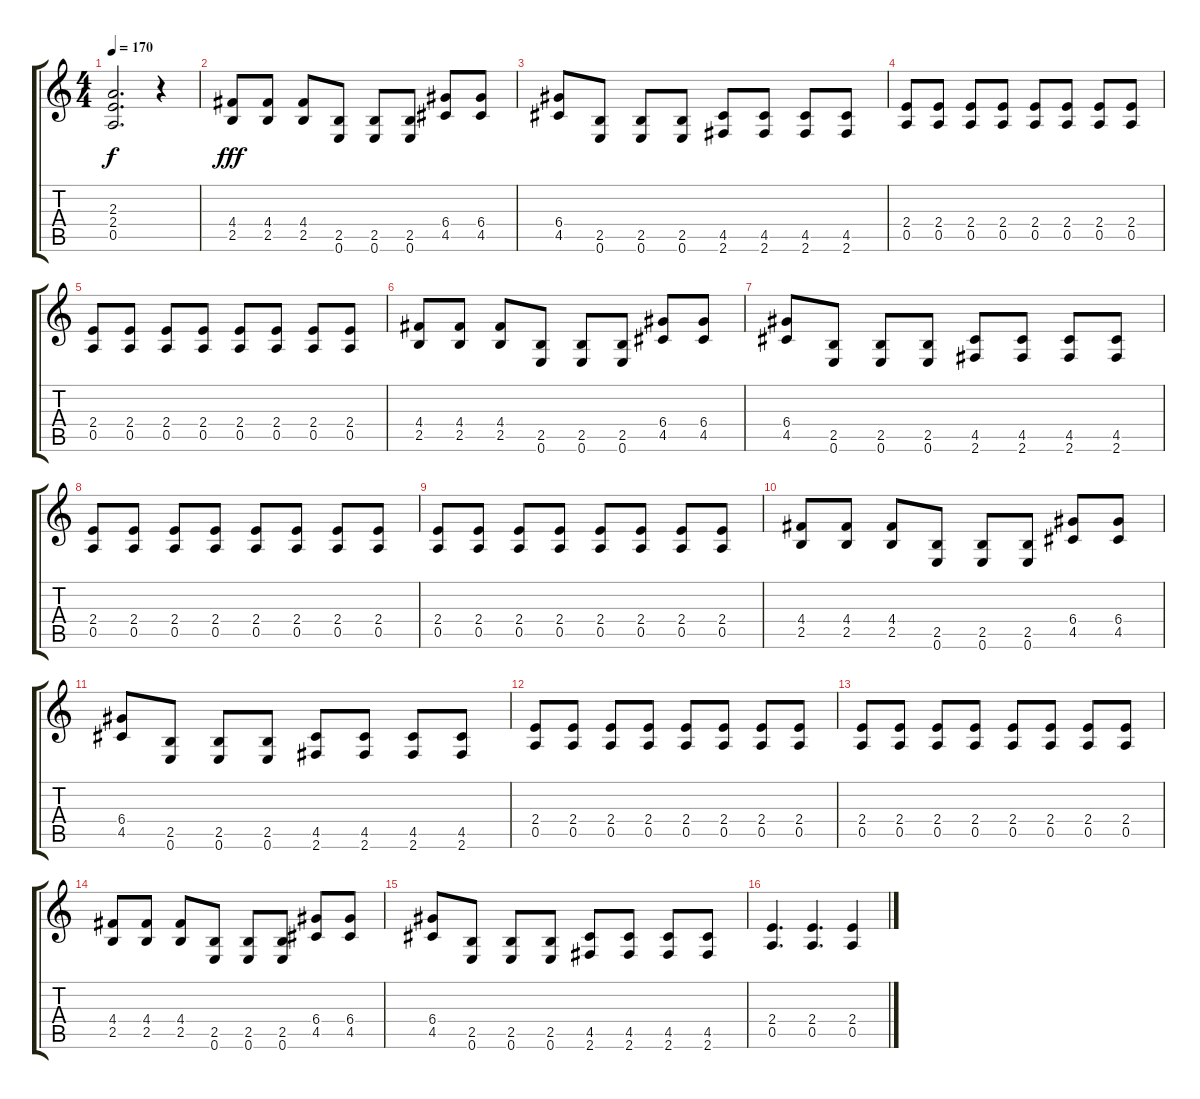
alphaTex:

\track "" {instrument distortionguitar}
\staff {score tabs}
\tuning (E4 B3 G3 D3 A2 E2) {hide}
\ts (4 4)
\tempo 170
\clef g2
\ks c
(2.3{t} 2.4{t} 0.5{t}).2{d dy f} r.4 |
(4.4 2.5).8{dy fff} (4.4 2.5).8 (4.4 2.5).8 (2.5 0.6).8 (2.5 0.6).8 (2.5 0.6).8 (6.4 4.5).8 (6.4 4.5).8 |
(6.4 4.5).8 (2.5 0.6).8 (2.5 0.6).8 (2.5 0.6).8 (4.5 2.6).8 (4.5 2.6).8 (4.5 2.6).8 (4.5 2.6).8 |
(2.4 0.5).8 (2.4 0.5).8 (2.4 0.5).8 (2.4 0.5).8 (2.4 0.5).8 (2.4 0.5).8 (2.4 0.5).8 (2.4 0.5).8 |
(2.4 0.5).8 (2.4 0.5).8 (2.4 0.5).8 (2.4 0.5).8 (2.4 0.5).8 (2.4 0.5).8 (2.4 0.5).8 (2.4 0.5).8 |
(4.4 2.5).8 (4.4 2.5).8 (4.4 2.5).8 (2.5 0.6).8 (2.5 0.6).8 (2.5 0.6).8 (6.4 4.5).8 (6.4 4.5).8 |
(6.4 4.5).8 (2.5 0.6).8 (2.5 0.6).8 (2.5 0.6).8 (4.5 2.6).8 (4.5 2.6).8 (4.5 2.6).8 (4.5 2.6).8 |
(2.4 0.5).8 (2.4 0.5).8 (2.4 0.5).8 (2.4 0.5).8 (2.4 0.5).8 (2.4 0.5).8 (2.4 0.5).8 (2.4 0.5).8 |
(2.4 0.5).8 (2.4 0.5).8 (2.4 0.5).8 (2.4 0.5).8 (2.4 0.5).8 (2.4 0.5).8 (2.4 0.5).8 (2.4 0.5).8 |
(4.4 2.5).8 (4.4 2.5).8 (4.4 2.5).8 (2.5 0.6).8 (2.5 0.6).8 (2.5 0.6).8 (6.4 4.5).8 (6.4 4.5).8 |
(6.4 4.5).8 (2.5 0.6).8 (2.5 0.6).8 (2.5 0.6).8 (4.5 2.6).8 (4.5 2.6).8 (4.5 2.6).8 (4.5 2.6).8 |
(2.4 0.5).8 (2.4 0.5).8 (2.4 0.5).8 (2.4 0.5).8 (2.4 0.5).8 (2.4 0.5).8 (2.4 0.5).8 (2.4 0.5).8 |
(2.4 0.5).8 (2.4 0.5).8 (2.4 0.5).8 (2.4 0.5).8 (2.4 0.5).8 (2.4 0.5).8 (2.4 0.5).8 (2.4 0.5).8 |
(4.4 2.5).8 (4.4 2.5).8 (4.4 2.5).8 (2.5 0.6).8 (2.5 0.6).8 (2.5 0.6).8 (6.4 4.5).8 (6.4 4.5).8 |
(6.4 4.5).8 (2.5 0.6).8 (2.5 0.6).8 (2.5 0.6).8 (4.5 2.6).8 (4.5 2.6).8 (4.5 2.6).8 (4.5 2.6).8 |
(2.4 0.5).4{d} (2.4 0.5).4{d} (2.4 0.5).4
